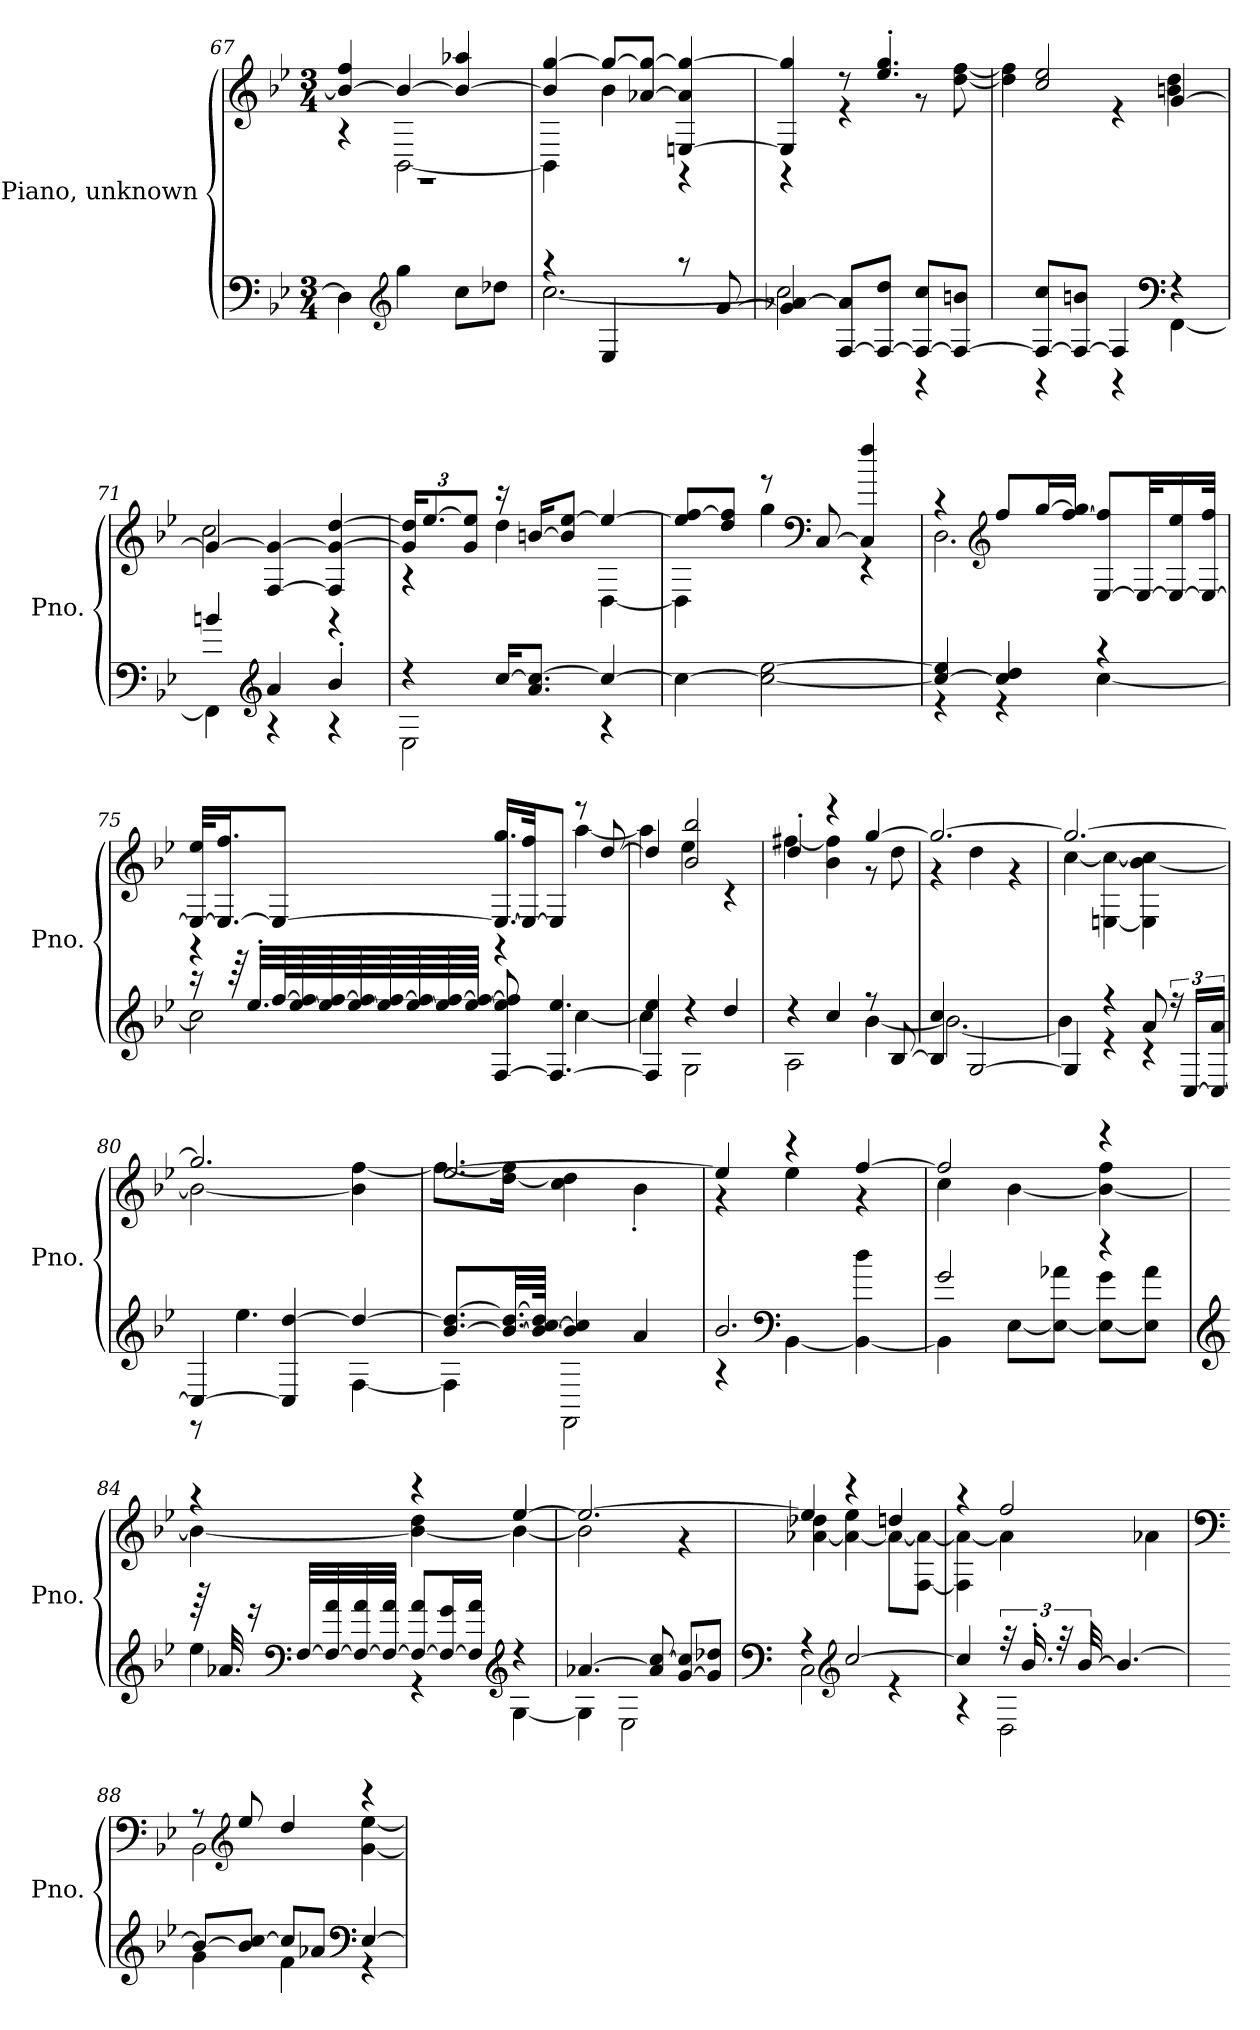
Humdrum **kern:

**kern	**kern
*part1	*part1
*staff2	*staff1
*I"Piano, unknown	*
*I'Pno.	*
*clefF4	*clefG2
*k[b-e-]	*k[b-e-]
*M3/4	*M3/4
=67	=67
*^	*^
2.r	4D\]	4b-/_ 4ff/	4r
*clefG2	*	*	*
.	4gg\	4b-/_	[2BB-\
.	8cc\L	4b-/_ 4aa-X/	.
.	8dd-X\J	.	.
=68	=68	=68	=68
4r	[2.cc\	4b-/] [4gg/	4BB-\]
4E-/	.	8gg/L_	4b-\
.	.	[8a-X/ 8gg/_J	.
8r	.	[4En/ 4a-/] 4gg/_	4r
[8g/	.	.	.
=69	=69	=69	=69
4g/] [4a-X/	2cc\]	4E/] 4gg/]	4r
[8F/ 8a-/]L	.	8r	4r
8F/_ 8dd/J	.	4.ee-/' 4.gg/'	.
8F/_ 8cc/L	4r	.	8r
8F/_ 8bn/J	.	.	[8dd\ [8ff\
=70	=70	=70	=70
8F/_ 8cc/L	4r	2cc/ 2ee-/	4dd\] 4ff\]
8F/_ 8bn/J	.	.	.
4F/]	4r	.	4r
*clefF4	*	*	*
4r	[4FF\	[4g/	4bn\ 4dd\
!!LO:LB:g=z	!!
=71	=71	=71	=71
4bn/	4FF\]	4g/_	2cc\
*clefG2	*	*	*
4a/	4r	[4F/ 4g/_	.
4b'/	4r	4F/] 4g/_ [4dd/	4r
=72	=72	=72	=72
*	*	*Xbrackettup	*
4r	2E-\	24g/] 24dd/]KL	4r
.	.	[12.ee-/	.
.	.	12g/ 12ee-/]J	.
[16cc/KL	.	16r	4dd\
8.a/ 8.cc/_J	.	[16bn/KL	.
.	.	8b/] [8ee-/J	.
4cc/_	4r	4ee-/_	[4D\
*v	*v	*	*
=73	=73	=73
4cc\_	8ee-/] [8ff/L	4D\]
.	8dd/ 8ff/]J	.
2cc\_ [2ee-\	8r	4gg\
*	*clefF4	*
.	[8C/	.
.	4C/] 4ff/	4r
=74	=74	=74
*^	*	*
4cc/_ 4ee-/]	4r	4r	2.D\
*	*	*clefG2	*
4cc/] 4dd/	4r	8ff/L	.
.	.	[16gg/L	.
.	.	[16ff/ 16gg/]JJ	.
4r	[4cc\	[8E-/ 8ff/]L	.
.	.	32E-/KL_	.
.	.	16E-/_ 16ee-/	.
.	.	32E-/_ 32ff/JJk	.
!!LO:LB:g=z	!!
=75	=75	=75	=75
16r	2cc\]	32E-/_ 32ee-/KLL	4r
.	.	16.E-/_ 16.ff/J	.
64r	.	.	.
32.ee-'/LLL	.	.	.
[64ff/L	.	8E-/J_	.
[64ee-/ 64ff/]	.	.	.
64ee-/] [64ff/	.	.	.
[64ee-/ 64ff/]	.	.	.
64ee-/] [64ff/	.	.	.
[64ee-/ 64ff/]	.	.	.
64ee-/] [64ff/	.	.	.
[64ee-/ 64ff/_JJJJ	.	.	.
[8F/ 8ee-/] 8ff/]	.	16.E-/_ 16.gg/LL	4r
.	.	32E-/_ 32ff/JK	.
4.F/_ 4.ee-/	.	8E-/J]	.
.	[4cc\	8r	[4aa\
.	.	[8dd/	.
=76	=76	=76	=76
4F/] 4ee-/	4cc\]	4dd/]	4aa\]
4r	2G\	2b-/ 2bb-/	4ee-\
4dd/	.	.	4r
=77	=77	=77	=77
4r	2A\	4dd'/	[4ff#X\
4cc/	.	4r	4b-\ 4ff#\]
8r	[4b-\	[4gg/	8r
[8B-/	.	.	8dd\
=78	=78	=78	=78
4B-/] 4cc/	2.b-\_	2.gg/_	4r
[2G/	.	.	4dd\
.	.	.	4r
!!LO:LB:g=z	!!
=79	=79	=79	=79
4G/]	4b-\]	2.gg/_	[4cc\
4r	4r	.	[4En\ 4cc\_
8a/	4r	.	4E\] [4b-\ 4cc\]
24r	.	.	.
[24C/LL	.	.	.
24C/_ 24a/JJ	.	.	.
=80	=80	=80	=80
4C/_	8r	2.gg/]	2b-\_
.	4.ee-\	.	.
4C/] [4dd/	.	.	.
4dd/_	[4F\	.	4b-\] [4ff\
=81	=81	=81	=81
[8.b-/ 8.dd/_L	4F\]	[2.ee-/	8.ff\L_
32.b-/_ 32.dd/_LL	.	.	[16dd\ 16ff\]Jk
64b-/_ [64cc/ 64dd/]JJJk	.	.	.
4b-/] 4cc/]	2FF\	.	4cc\ 4dd\]
4a/	.	.	4b-'\
=82	=82	=82	=82
2.b-/	4r	4ee-/]	4r
*clefF4	*	*	*
.	[4BB-\	4r	4ee-\
.	4BB-\_ 4dd\	[4ff/	4r
=83	=83	=83	=83
2g/	4BB-\]	2ff/]	4cc\
.	[8E-\L	.	[4b-\
.	8E-\_ 8a-X\J	.	.
4r	8E-\_ 8g\L	4r	4b-\_ 4ff\
.	8E-\] 8a-\J	.	.
!!LO:LB:g=z	!!
=84	=84	=84	=84
*clefG2	*	*	*
64r	4ee-\	4r	4b-\_
32.a-X/	.	.	.
16r	.	.	.
*clefF4	*	*	*
[32F/LLL	.	.	.
32F/_ 32a-/	.	.	.
32F/_ 32a-/	.	.	.
32F/_ 32a-/JJJ	.	.	.
8F/_ 8a-/L	4r	4r	4b-\_ 4dd\
16F/_ 16g/L	.	.	.
16F/] 16a-/JJ	.	.	.
*clefG2	*	*	*
4r	[4G\	[4ee-/	4b-\_
=85	=85	=85	=85
[4.a-X/	4G\]	2.ee-/_	2b-\]
.	2E-\	.	.
8a-/] [8cc/	.	.	.
[8g/ 8cc/]L	.	.	4r
8g/] 8dd-X/J	.	.	.
=86	=86	=86	=86
*clefF4	*	*	*
4r	2C\	4ee-/]	[4a-X\ 4dd-X\
*clefG2	*	*	*
[2cc/	.	4r	4a-\_ 4ee-\
.	4r	4ddn/	8a-\L_
.	.	.	[8F\ 8a-\_J
!!LO:PB:g=z	!!
=87	=87	=87	=87
4cc/]	4r	4r	4F\] 4a-\_
48r	2D\	2ff/	4a-\]
24.b-'/	.	.	.
48r	.	.	.
[48b-/	.	.	.
4.b-/_	.	.	.
.	.	.	4a-X\
=88	=88	=88	=88
*	*	*clefF4	*
8b-/L_	4g\	8r	2BB-\
*	*	*clefG2	*
8b-/] [8cc/J	.	8ee-/	.
8cc/L]	4f\	4dd/	.
8a-X/J	.	.	.
*clefF4	*	*	*
[4E-/	4r	4r	[4g\ [4ee-\
*v	*v	*	*
*	*v	*v
=	=
*-	*-
